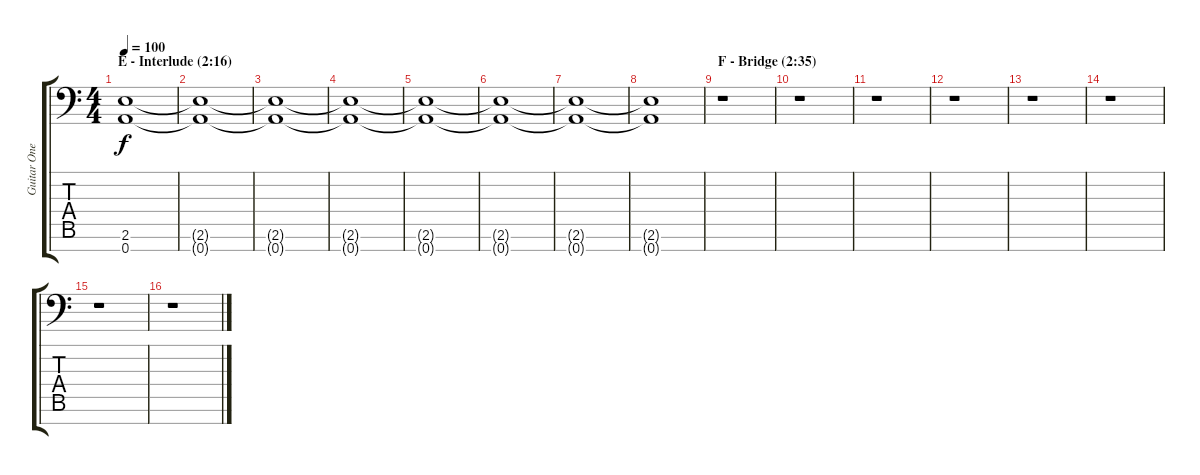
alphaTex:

\track ("Guitar One" "Guitar One") {instrument distortionguitar}
\staff {score tabs}
\tuning (D4 A3 F3 C3 G2 D2 A1) {hide}
\ts (4 4)
\section ("" "E - Interlude (2:16)")
\tempo 100
\clef f4
\ks c
(2.6 0.7).1{dy f} |
(2.6{t} 0.7{t}).1 |
(2.6{t} 0.7{t}).1 |
(2.6{t} 0.7{t}).1 |
(2.6{t} 0.7{t}).1 |
(2.6{t} 0.7{t}).1 |
(2.6{t} 0.7{t}).1 |
(2.6{t} 0.7{t}).1 |
\section ("" "F - Bridge (2:35)")
r.1 |
r.1 |
r.1 |
r.1 |
r.1 |
r.1 |
r.1 |
r.1
